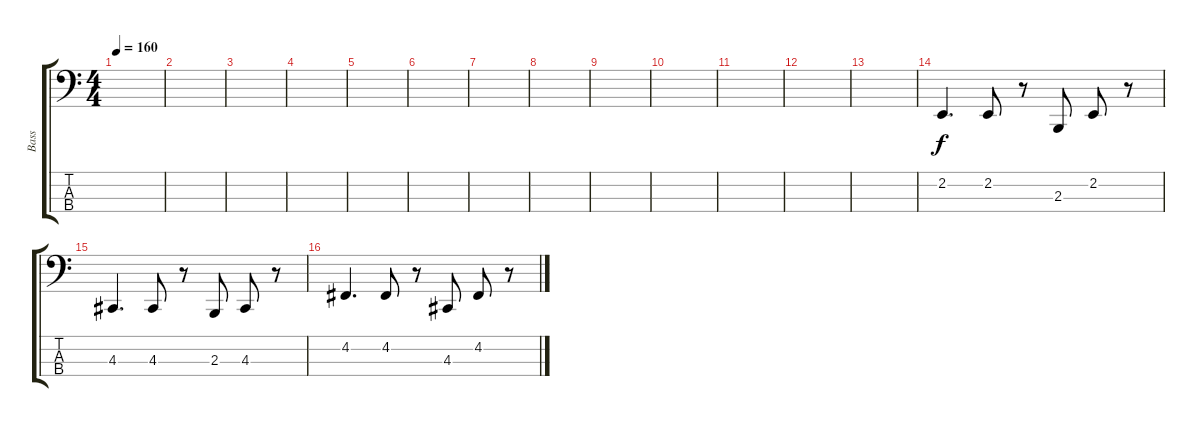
\track ("Bass" "Bass") {instrument lead8bassandlead}
\staff {score tabs}
\tuning (G2 D2 A1 E1) {hide}
\ts (4 4)
\tempo 160
\clef f4
\ks c
|
|
|
|
|
|
|
|
|
|
|
|
|
2.2.4{d} 2.2.8 r.8 2.3.8 2.2.8 r.8 |
4.3.4{d} 4.3.8 r.8 2.3.8 4.3.8 r.8 |
4.2.4{d} 4.2.8 r.8 4.3.8 4.2.8 r.8
